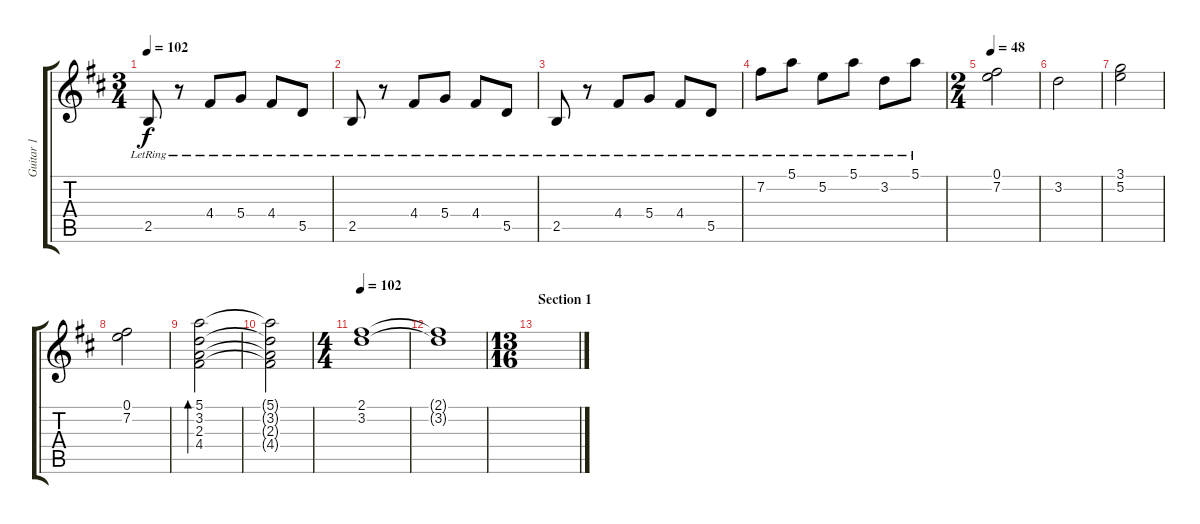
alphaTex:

\track ("Guitar 1" "Guitar 1") {instrument acousticguitarsteel}
\staff {score tabs}
\tuning (E4 B3 G3 D3 A2 D2) {hide}
\ts (3 4)
\tempo 102
\clef g2
\ks d
2.5{lr}.8{dy f} r.8 4.4{lr}.8 5.4{lr}.8 4.4{lr}.8 5.5{lr}.8 |
2.5{lr}.8 r.8 4.4{lr}.8 5.4{lr}.8 4.4{lr}.8 5.5{lr}.8 |
2.5{lr}.8 r.8 4.4{lr}.8 5.4{lr}.8 4.4{lr}.8 5.5{lr}.8 |
7.2{lr}.8 5.1{lr}.8 5.2{lr}.8 5.1{lr}.8 3.2{lr}.8 5.1{lr}.8 |
\ts (2 4)
\tempo 48
(0.1 7.2).2 |
3.2.2 |
(3.1 5.2).2 |
(0.1 7.2).2 |
(5.1 3.2 2.3 4.4).2{bd 480} |
(5.1{t} 3.2{t} 2.3{t} 4.4{t}).2 |
\ts (4 4)
\tempo 102
(2.1 3.2).1 |
(2.1{t} 3.2{t}).1 |
\ts (13 16)
\section ("" "Section 1")
